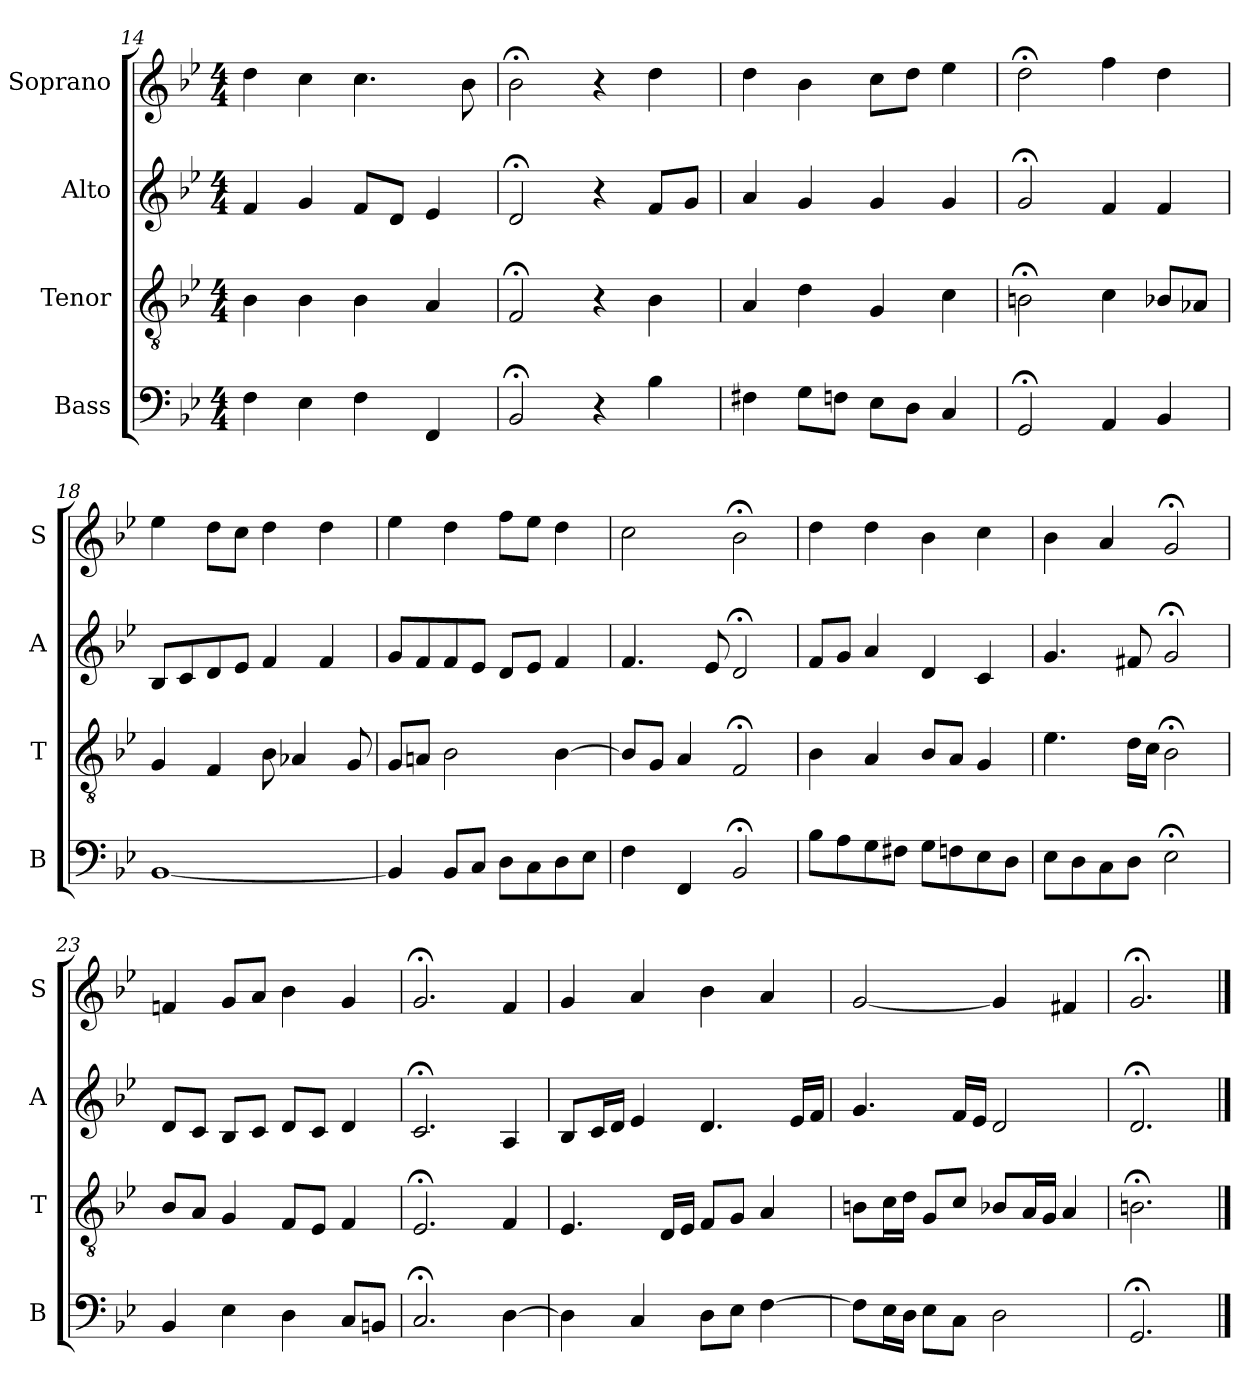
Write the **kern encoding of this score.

**kern	**kern	**kern	**kern
*part4	*part3	*part2	*part1
*staff4	*staff3	*staff2	*staff1
*I"Bass	*I"Tenor	*I"Alto	*I"Soprano
*I'B	*I'T	*I'A	*I'S
*clefF4	*clefGv2	*clefG2	*clefG2
*k[b-e-]	*k[b-e-]	*k[b-e-]	*k[b-e-]
*g:	*g:	*g:	*g:
*M4/4	*M4/4	*M4/4	*M4/4
=14	=14	=14	=14
4F	4B-	4f	4dd
4E-	4B-	4g	4cc
4F	4B-	8fL	4.cc
.	.	8dJ	.
4FF	4A	4e-	.
.	.	.	8b-
=15	=15	=15	=15
2BB-;<	2F;<	2d;<	2b-;<
4r	4r	4r	4r
4B-	4B-	8fL	4dd
.	.	8gJ	.
=16	=16	=16	=16
4F#X	4A	4a	4dd
8GL	4d	4g	4b-
8FnJ	.	.	.
8E-L	4G	4g	8ccL
8DJ	.	.	8ddJ
4C	4c	4g	4ee-
=17	=17	=17	=17
2GG;<	2Bn;<	2g;<	2dd;<
4AA	4c	4f	4ff
4BB-	8B-XL	4f	4dd
.	8A-XJ	.	.
=18	=18	=18	=18
[1BB-	4G	8B-L	4ee-
.	.	8c	.
.	4F	8d	8ddL
.	.	8e-J	8ccJ
.	8B-	4f	4dd
.	4A-X	.	.
.	.	4f	4dd
.	8G	.	.
=19	=19	=19	=19
4BB-]	8GL	8gL	4ee-
.	8AnJ	8f	.
8BB-L	2B-	8f	4dd
8CJ	.	8e-J	.
8DL	.	8dL	8ffL
8C	.	8e-J	8ee-J
8D	[4B-	4f	4dd
8E-J	.	.	.
=20	=20	=20	=20
4F	8B-L]	4.f	2cc
.	8GJ	.	.
4FF	4A	.	.
.	.	8e-	.
2BB-;<	2F;<	2d;<	2b-;<
=21	=21	=21	=21
8B-L	4B-	8fL	4dd
8A	.	8gJ	.
8G	4A	4a	4dd
8F#XJ	.	.	.
8GL	8B-L	4d	4b-
8Fn	8AJ	.	.
8E-	4G	4c	4cc
8DJ	.	.	.
=22	=22	=22	=22
8E-L	4.e-	4.g	4b-
8D	.	.	.
8C	.	.	4a
8DJ	16dLL	8f#X	.
.	16cJJ	.	.
2E-;<	2B-;<	2g;<	2g;<
=23	=23	=23	=23
4BB-	8B-L	8dL	4fn
.	8AJ	8cJ	.
4E-	4G	8B-L	8gL
.	.	8cJ	8aJ
4D	8FL	8dL	4b-
.	8E-J	8cJ	.
8CL	4F	4d	4g
8BBnJ	.	.	.
=24	=24	=24	=24
2.C;<	2.E-;<	2.c;<	2.g;<
[4D	4F	4A	4f
=25	=25	=25	=25
4D]	4.E-	8B-L	4g
.	.	16cL	.
.	.	16dJJ	.
4C	.	4e-	4a
.	16DLL	.	.
.	16E-JJ	.	.
8DL	8FL	4.d	4b-
8E-J	8GJ	.	.
[4F	4A	.	4a
.	.	16e-LL	.
.	.	16fJJ	.
=26	=26	=26	=26
8FL]	8BnL	4.g	[2g
16E-L	16cL	.	.
16DJJ	16dJJ	.	.
8E-L	8GL	.	.
8CJ	8cJ	16fLL	.
.	.	16e-JJ	.
2D	8B-XL	2d	4g]
.	16AL	.	.
.	16GJJ	.	.
.	4A	.	4f#X
=27	=27	=27	=27
2.GG;<	2.Bn;<	2.d;<	2.g;<
==	==	==	==
*-	*-	*-	*-
